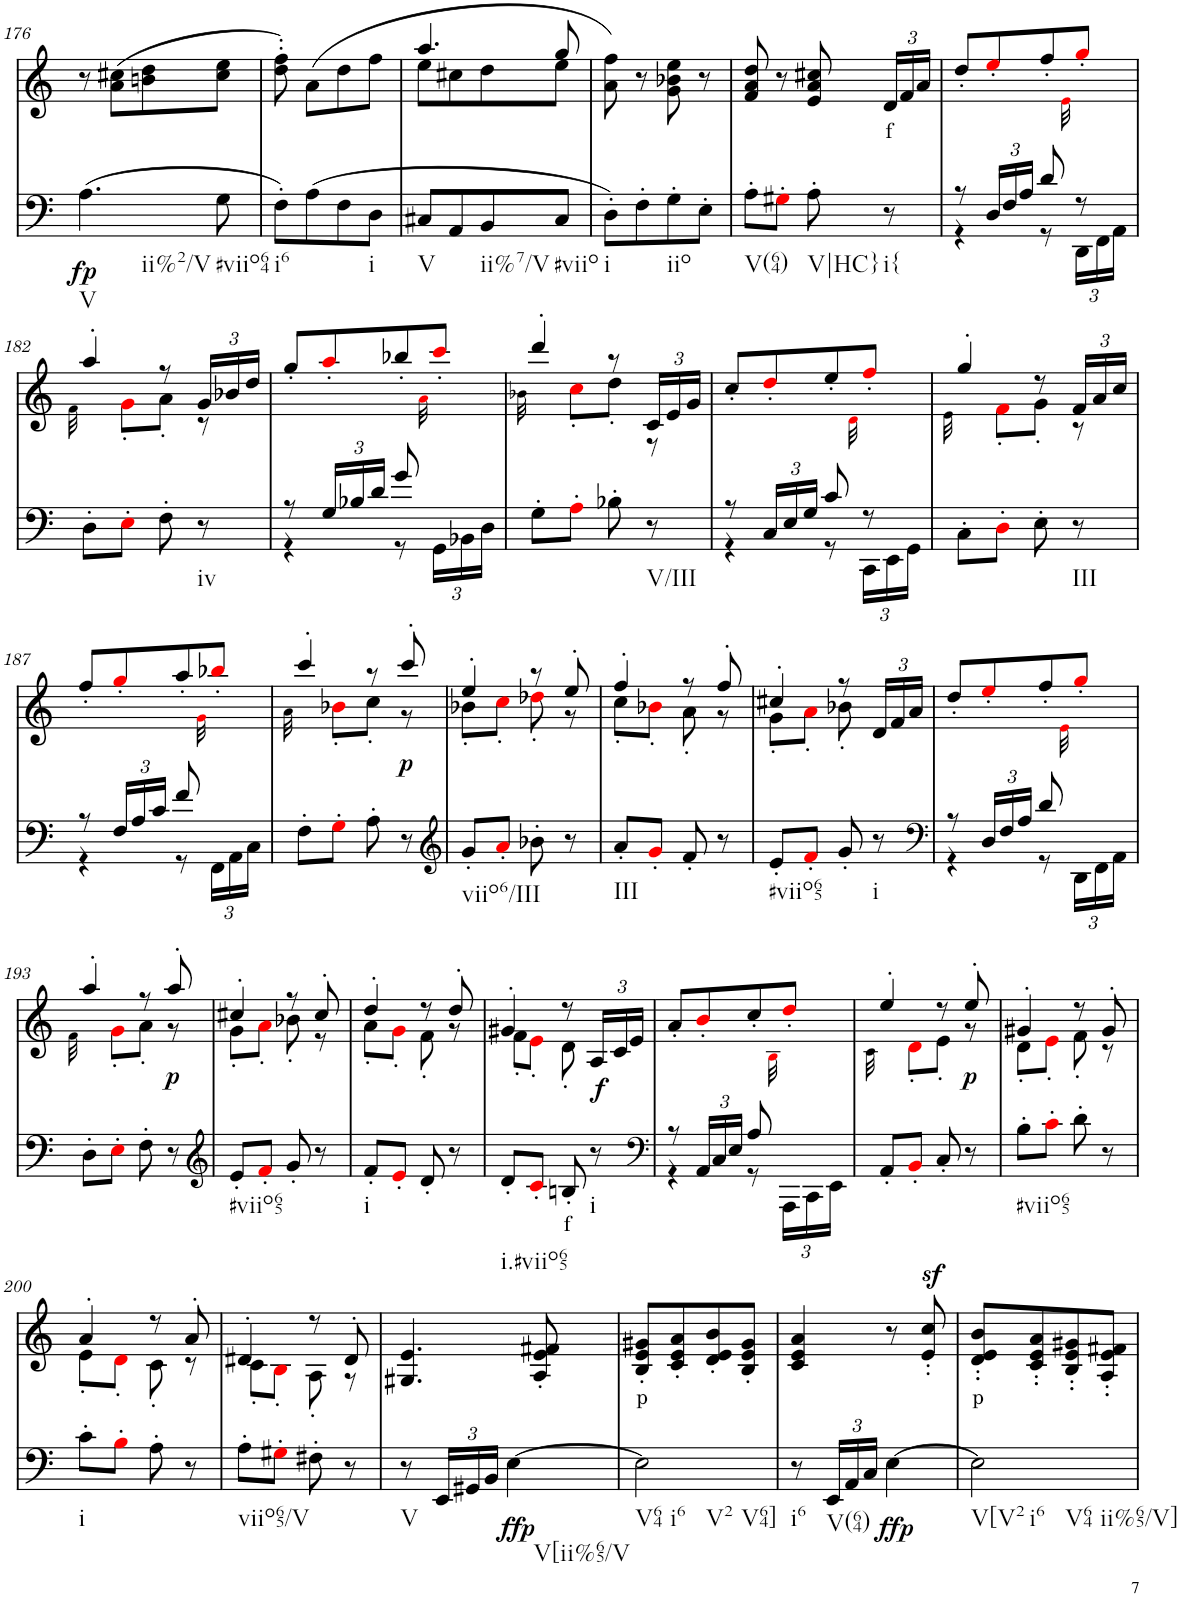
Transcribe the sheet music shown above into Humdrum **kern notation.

**kern	**text	**dynam	**kern	**text	**dynam
*part2	*part2	*part2	*part1	*part1	*part1
*staff2	*staff2	*staff2	*staff1	*staff1	*staff1
*I"piano	*	*	*I"piano	*	*
*I'Pno	*	*	*I'Pno	*	*
!!LO:PB:g=z
*clefF4	*	*	*clefG2	*	*
*k[]	*	*	*k[]	*	*
*M2/4	*	*	*M2/4	*	*
=176	=176	=176	=176	=176	=176
!	!	!LO:DY:b	!	!	!
(4.A\	.	fp	8r	.	.
.	.	.	(8a\ 8cc#X\L	.	.
.	.	.	8bn\ 8dd\	.	.
8G\	.	.	8cc#\ 8ee\J	.	.
=177	=177	=177	=177	=177	=177
8F'\L)	.	.	8dd\' 8ff\')	.	.
(8A\	.	.	(8a\L	.	.
8F\	.	.	8dd\	.	.
8D\J	.	.	8ff\J	.	.
=178	=178	=178	=178	=178	=178
*	*	*	*^	*	*
8C#X/L	.	.	4.aa/	8ee\L	.	.
8AA/	.	.	.	8cc#X\	.	.
8BB/	.	.	.	8dd\	.	.
8C#/J	.	.	8gg/	8ee\J	.	.
*	*	*	*v	*v	*	*
=179	=179	=179	=179	=179	=179
8D'\L)	.	.	8a\ 8ff\)	.	.
8F'\	.	.	8r	.	.
8G'\	.	.	8g\ 8b-X\ 8ee\	.	.
8E'\J	.	.	8r	.	.
=180	=180	=180	=180	=180	=180
8A'\L	.	.	8f/ 8a/ 8dd/	.	.
8G#X'i\J	.	.	8r	.	.
8A'\	.	.	8e/ 8a/ 8cc#X/	.	.
*	*	*	*Xbrackettup	*	*
!	!	!	!	!LO:LY:b	!
8r	.	.	24d/LL	f	.
.	.	.	24f/	.	.
.	.	.	24a/JJ	.	.
=181	=181	=181	=181	=181	=181
*^	*	*	*	*	*
8r	4r	.	.	8dd'/L	.	.
*Xbrackettup	*	*	*	*	*	*
24D/LL	.	.	.	8ee'i/	.	.
24F/	.	.	.	.	.	.
24A/JJ	.	.	.	.	.	.
8d/	8r	.	.	8ff'/	.	.
.	.	.	.	32qei\	.	.
8r	24DD\LL	.	.	8gg'i/J	.	.
.	24FF\	.	.	.	.	.
.	24AA\JJ	.	.	.	.	.
*v	*v	*	*	*	*	*
!!LO:LB:g=z
=182	=182	=182	=182	=182	=182
.	.	.	32qf\	.	.
*	*	*	*^	*	*
8D'\L	.	.	4aa'/	8ryy	.	.
8E'i\J	.	.	.	8g'i\L	.	.
8F'\	.	.	8r	8a'\J	.	.
8r	.	.	24g/LL	8r	.	.
.	.	.	24b-X/	.	.	.
.	.	.	24dd/JJ	.	.	.
*	*	*	*v	*v	*	*
=183	=183	=183	=183	=183	=183
*^	*	*	*	*	*
8r	4r	.	.	8gg'/L	.	.
24G/LL	.	.	.	8aa'i/	.	.
24B-X/	.	.	.	.	.	.
24d/JJ	.	.	.	.	.	.
8g/	8r	.	.	8bb-X'/	.	.
.	.	.	.	32qai\	.	.
8ryy	24GG\LL	.	.	8ccc'i/J	.	.
.	24BB-X\	.	.	.	.	.
.	24D\JJ	.	.	.	.	.
*v	*v	*	*	*	*	*
=184	=184	=184	=184	=184	=184
.	.	.	32qb-X\	.	.
*	*	*	*^	*	*
8G'\L	.	.	4ddd'/	8ryy	.	.
8A'i\J	.	.	.	8cc'i\L	.	.
8B-X'\	.	.	8r	8dd'\J	.	.
8r	.	.	24c/LL	8r	.	.
.	.	.	24e/	.	.	.
.	.	.	24g/JJ	.	.	.
*	*	*	*v	*v	*	*
=185	=185	=185	=185	=185	=185
*^	*	*	*	*	*
8r	4r	.	.	8cc'/L	.	.
24C/LL	.	.	.	8dd'i/	.	.
24E/	.	.	.	.	.	.
24G/JJ	.	.	.	.	.	.
8c/	8r	.	.	8ee'/	.	.
.	.	.	.	32qdi\	.	.
8r	24CC\LL	.	.	8ff'i/J	.	.
.	24EE\	.	.	.	.	.
.	24GG\JJ	.	.	.	.	.
*v	*v	*	*	*	*	*
=186	=186	=186	=186	=186	=186
.	.	.	32qe\	.	.
*	*	*	*^	*	*
8C'\L	.	.	4gg'/	8ryy	.	.
8D'i\J	.	.	.	8f'i\L	.	.
8E'\	.	.	8r	8g'\J	.	.
8r	.	.	24f/LL	8r	.	.
.	.	.	24a/	.	.	.
.	.	.	24cc/JJ	.	.	.
*	*	*	*v	*v	*	*
!!LO:LB:g=z
=187	=187	=187	=187	=187	=187
*^	*	*	*	*	*
8r	4r	.	.	8ff'/L	.	.
24F/LL	.	.	.	8gg'i/	.	.
24A/	.	.	.	.	.	.
24c/JJ	.	.	.	.	.	.
8f/	8r	.	.	8aa'/	.	.
.	.	.	.	32qgi\	.	.
8ryy	24FF\LL	.	.	8bb-X'i/J	.	.
.	24AA\	.	.	.	.	.
.	24C\JJ	.	.	.	.	.
*v	*v	*	*	*	*	*
=188	=188	=188	=188	=188	=188
.	.	.	32qa\	.	.
*	*	*	*^	*	*
8F'\L	.	.	4ccc'/	8ryy	.	.
8G'i\J	.	.	.	8b-X'i\L	.	.
8A'\	.	.	8r	8cc'\J	.	.
!	!	!	!	!	!	!LO:DY:b
8r	.	.	8ccc'/	8r	.	p
=189	=189	=189	=189	=189	=189	=189
*clefG2	*	*	*	*	*	*
8g'/L	.	.	4ee'/	8b-X'\L	.	.
8a'i/J	.	.	.	8cc'i\J	.	.
8b-X'\	.	.	8r	8dd-X'i\	.	.
8r	.	.	8ee'/	8r	.	.
=190	=190	=190	=190	=190	=190	=190
8a'/L	.	.	4ff'/	8cc'\L	.	.
8g'i/J	.	.	.	8b-X'i\J	.	.
8f'/	.	.	8r	8a'\	.	.
8r	.	.	8ff'/	8r	.	.
=191	=191	=191	=191	=191	=191	=191
8e'/L	.	.	4cc#X'/	8g'\L	.	.
8f'i/J	.	.	.	8a'i\J	.	.
8g'/	.	.	8r	8b-X'\	.	.
8r	.	.	24d/LL	8ryy	.	.
.	.	.	24f/	.	.	.
.	.	.	24a/JJ	.	.	.
*	*	*	*v	*v	*	*
=192	=192	=192	=192	=192	=192
*clefF4	*	*	*	*	*
*^	*	*	*	*	*
8r	4r	.	.	8dd'/L	.	.
24D/LL	.	.	.	8ee'i/	.	.
24F/	.	.	.	.	.	.
24A/JJ	.	.	.	.	.	.
8d/	8r	.	.	8ff'/	.	.
.	.	.	.	32qei\	.	.
8ryy	24DD\LL	.	.	8gg'i/J	.	.
.	24FF\	.	.	.	.	.
.	24AA\JJ	.	.	.	.	.
*v	*v	*	*	*	*	*
!!LO:LB:g=z
=193	=193	=193	=193	=193	=193
.	.	.	32qf\	.	.
*	*	*	*^	*	*
8D'\L	.	.	4aa'/	8ryy	.	.
8E'i\J	.	.	.	8g'i\L	.	.
8F'\	.	.	8r	8a'\J	.	.
!	!	!	!	!	!	!LO:DY:b
8r	.	.	8aa'/	8r	.	p
=194	=194	=194	=194	=194	=194	=194
*clefG2	*	*	*	*	*	*
8e'/L	.	.	4cc#X'/	8g'\L	.	.
8f'i/J	.	.	.	8a'i\J	.	.
8g'/	.	.	8r	8b-X'\	.	.
8r	.	.	8cc#'/	8r	.	.
=195	=195	=195	=195	=195	=195	=195
8f'/L	.	.	4dd'/	8a'\L	.	.
8e'i/J	.	.	.	8g'i\J	.	.
8d'/	.	.	8r	8f'\	.	.
8r	.	.	8dd'/	8r	.	.
=196	=196	=196	=196	=196	=196	=196
8d'/L	.	.	4g#X'/	8f'\L	.	.
8c'i/J	.	.	.	8e'i\J	.	.
!	!LO:LY:b	!	!	!	!	!
8Bn'/	f	.	8r	8d'\	.	.
!	!	!LO:DY:a	!	!	!	!
8r	.	f	24A/LL	8ryy	.	.
.	.	.	24c/	.	.	.
.	.	.	24e/JJ	.	.	.
*	*	*	*v	*v	*	*
=197	=197	=197	=197	=197	=197
*clefF4	*	*	*	*	*
*^	*	*	*	*	*
8r	4r	.	.	8a'/L	.	.
24AA/LL	.	.	.	8b'i/	.	.
24C/	.	.	.	.	.	.
24E/JJ	.	.	.	.	.	.
8A/	8r	.	.	8cc'/	.	.
.	.	.	.	32qBi\	.	.
8ryy	24AAA\LL	.	.	8dd'i/J	.	.
.	24CC\	.	.	.	.	.
.	24EE\JJ	.	.	.	.	.
*v	*v	*	*	*	*	*
=198	=198	=198	=198	=198	=198
.	.	.	32qc\	.	.
*	*	*	*^	*	*
8AA'/L	.	.	4ee'/	8ryy	.	.
8BB'i/J	.	.	.	8d'i\L	.	.
8C'/	.	.	8r	8e'\J	.	.
!	!	!	!	!	!	!LO:DY:b
8r	.	.	8ee'/	8r	.	p
=199	=199	=199	=199	=199	=199	=199
8B'\L	.	.	4g#X'/	8d'\L	.	.
8c'i\J	.	.	.	8e'i\J	.	.
8d'\	.	.	8r	8f'\	.	.
8r	.	.	8g#'/	8r	.	.
!!LO:LB:g=z	!!
=200	=200	=200	=200	=200	=200	=200
8c'\L	.	.	4a'/	8e'\L	.	.
8B'i\J	.	.	.	8d'i\J	.	.
8A'\	.	.	8r	8c'\	.	.
8r	.	.	8a'/	8r	.	.
=201	=201	=201	=201	=201	=201	=201
8A'\L	.	.	4d#X'/	8c'\L	.	.
8G#X'i\J	.	.	.	8B'i\J	.	.
8F#X'\	.	.	8r	8A'\	.	.
8r	.	.	8d#'/	8r	.	.
*	*	*	*v	*v	*	*
=202	=202	=202	=202	=202	=202
8r	.	.	4.G#X/ 4.e/	.	.
24EE/LL	.	.	.	.	.
24GG#X/	.	.	.	.	.
24BB/JJ	.	.	.	.	.
!	!	!LO:DY:b	!	!	!
!	!	!LO:DY:n=1:b	!	!	!
[4E\	.	p ff	.	.	.
.	.	.	8A/' 8e/' 8f#X/'	.	.
=203	=203	=203	=203	=203	=203
!	!	!	!	!LO:LY:b	!
2E\]	.	.	8B/' 8e/' 8g#X/'L	p	.
.	.	.	8c/' 8e/' 8a/'	.	.
.	.	.	8d/' 8e/' 8b/'	.	.
.	.	.	8B/' 8e/' 8g#/'J	.	.
=204	=204	=204	=204	=204	=204
8r	.	.	4c/ 4e/ 4a/	.	.
24EE/LL	.	.	.	.	.
24AA/	.	.	.	.	.
24C/JJ	.	.	.	.	.
!	!	!LO:DY:b	!	!	!
!	!	!LO:DY:n=1:b	!	!	!
[4E\	.	p ff	8r	.	.
.	.	.	8e/z>' 8cc/z>'	.	.
=205	=205	=205	=205	=205	=205
!	!	!	!	!LO:LY:b	!
2E\]	.	.	8d/' 8e/' 8b/'L	p	.
.	.	.	8c/' 8e/' 8a/'	.	.
.	.	.	8B/' 8e/' 8g#X/'	.	.
.	.	.	8A/' 8e/' 8f#X/'J	.	.
=	=	=	=	=	=
*-	*-	*-	*-	*-	*-
